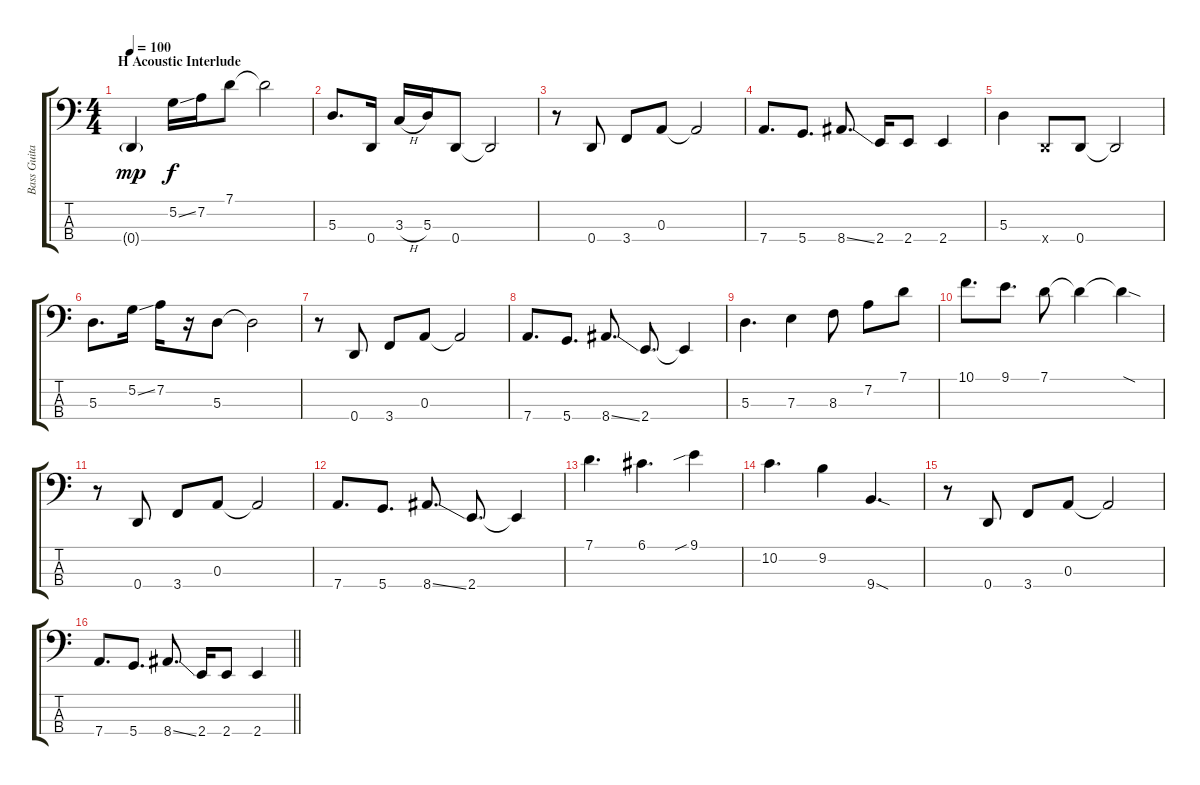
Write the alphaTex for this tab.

\track ("Bass Guitar" "Bass Guita") {instrument electricbassfinger}
\staff {score tabs}
\tuning (G2 D2 A1 D1) {hide}
\ts (4 4)
\section ("" "H Acoustic Interlude")
\tempo 100
\clef f4
\ks c
0.4{g}.4{dy mp} 5.2{ss}.16{dy f} 7.2.16 7.1.8 7.1{t}.2 |
5.3.8{d} 0.4.16 3.3{h}.16 5.3.16 0.4.8 0.4{t}.2 |
r.8 0.4.8 3.4.8 0.3.8 0.3{t}.2 |
7.4.8{d} 5.4.8{d} 8.4{ss}.8{d} 2.4.16 2.4.8 2.4.4 |
5.3.4 0.4{x}.8 0.4.8 0.4{t}.2 |
5.3.8{d} 5.2{ss}.16 7.2.16 r.16 5.3.8 5.3{t}.2 |
r.8 0.4.8 3.4.8 0.3.8 0.3{t}.2 |
7.4.8{d} 5.4.8{d} 8.4{ss}.8{d} 2.4.8{d} 2.4{t}.4 |
5.3.4{d} 7.3.4 8.3.8 7.2.8 7.1.8 |
10.1.8{d} 9.1.8{d} 7.1.8 7.1{t}.4 7.1{sod t}.4 |
r.8 0.4.8 3.4.8 0.3.8 0.3{t}.2 |
7.4.8{d} 5.4.8{d} 8.4{ss}.8{d} 2.4.8{d} 2.4{t}.4 |
7.1.4{d} 6.1.4{d} 9.1{sib}.4 |
10.2.4{d} 9.2.4 9.4{sod}.4{d} |
r.8 0.4.8 3.4.8 0.3.8 0.3{t}.2 |
\barLineRight lightlight
7.4.8{d} 5.4.8{d} 8.4{ss}.8{d} 2.4.16 2.4.8 2.4.4
